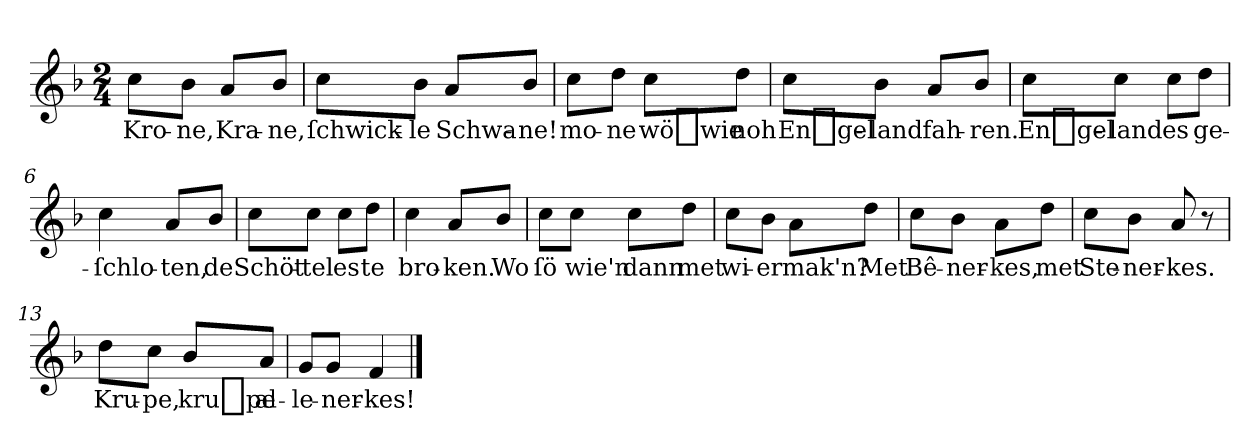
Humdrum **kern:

**kern	**text
*part1	*part1
*staff1	*staff1
*clefG2	*
*k[b-]	*
*F:	*
*M2/4	*
=1	=1
8cc\L	Kro-
8b-\J	-ne,
8a/L	Kra-
8b-/J	-ne,
=2	=2
8cc\L	ſchwick-
8b-\J	-le
8a/L	Schwa-
8b-/J	-ne!
=3	=3
8cc\L	mo-
8dd\J	-ne
8cc\L	wö_wie
8dd\J	noh
=4	=4
8cc\L	En_gel-
8b-\J	-land
8a/L	fah-
8b-/J	-ren.
=5	=5
8cc\L	En_gel-
8cc\J	-land
8cc\L	es
8dd\J	ge-
=6	=6
4cc	-ſchlo-
8a/L	-ten,
8b-/J	de
=7	=7
8cc\L	Schöt-
8cc\J	-tel
8cc\L	es
8dd\J	te
=8	=8
4cc	bro-
8a/L	-ken.
8b-/J	Wo
=9	=9
8cc\L	ſö
8cc\J	wie'n
8cc\L	dann
8dd\J	met
=10	=10
8cc\L	wi-
8b-\J	-er
8a\L	mak'n?
8dd\J	Met
=11	=11
8cc\L	Bê-
8b-\J	-ner-
8a\L	-kes,
8dd\J	met
=12	=12
8cc\L	Ste-
8b-\J	-ner-
8a	-kes.
8r	.
=13	=13
8dd\L	Kru-
8cc\J	-pe,
8b-/L	kru_pe
8a/J	al-
=14	=14
8g/L	-le-
8g/J	-ner-
4f	-kes!
==	==
*-	*-
